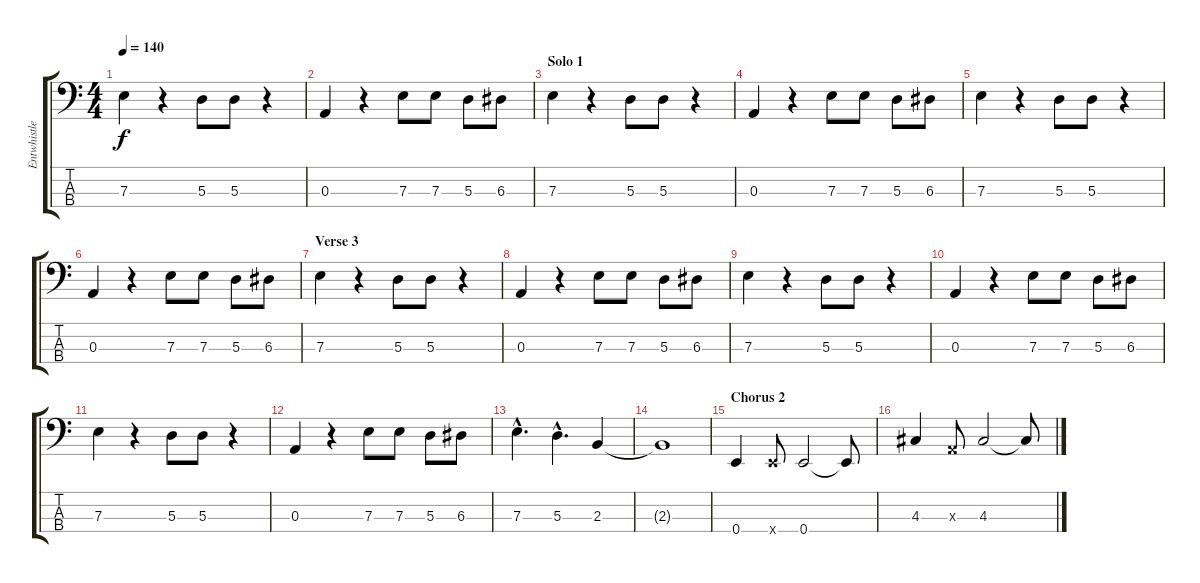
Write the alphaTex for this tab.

\track ("Entwhistle 2" "Entwhistle") {instrument electricbassfinger}
\staff {score tabs}
\tuning (G2 D2 A1 E1) {hide}
\ts (4 4)
\tempo 140
\clef f4
\ks c
7.3.4{dy f} r.4 5.3.8 5.3.8 r.4 |
0.3.4 r.4 7.3.8 7.3.8 5.3.8 6.3.8 |
\section ("" "Solo 1")
7.3.4 r.4 5.3.8 5.3.8 r.4 |
0.3.4 r.4 7.3.8 7.3.8 5.3.8 6.3.8 |
7.3.4 r.4 5.3.8 5.3.8 r.4 |
0.3.4 r.4 7.3.8 7.3.8 5.3.8 6.3.8 |
\section ("" "Verse 3")
7.3.4 r.4 5.3.8 5.3.8 r.4 |
0.3.4 r.4 7.3.8 7.3.8 5.3.8 6.3.8 |
7.3.4 r.4 5.3.8 5.3.8 r.4 |
0.3.4 r.4 7.3.8 7.3.8 5.3.8 6.3.8 |
7.3.4 r.4 5.3.8 5.3.8 r.4 |
0.3.4 r.4 7.3.8 7.3.8 5.3.8 6.3.8 |
7.3{hac}.4{d} 5.3{hac}.4{d} 2.3.4 |
2.3{t}.1 |
\section ("" "Chorus 2")
0.4.4 0.4{x}.8 0.4.2 0.4{t}.8 |
4.3.4 0.3{x}.8 4.3.2 4.3{t}.8
